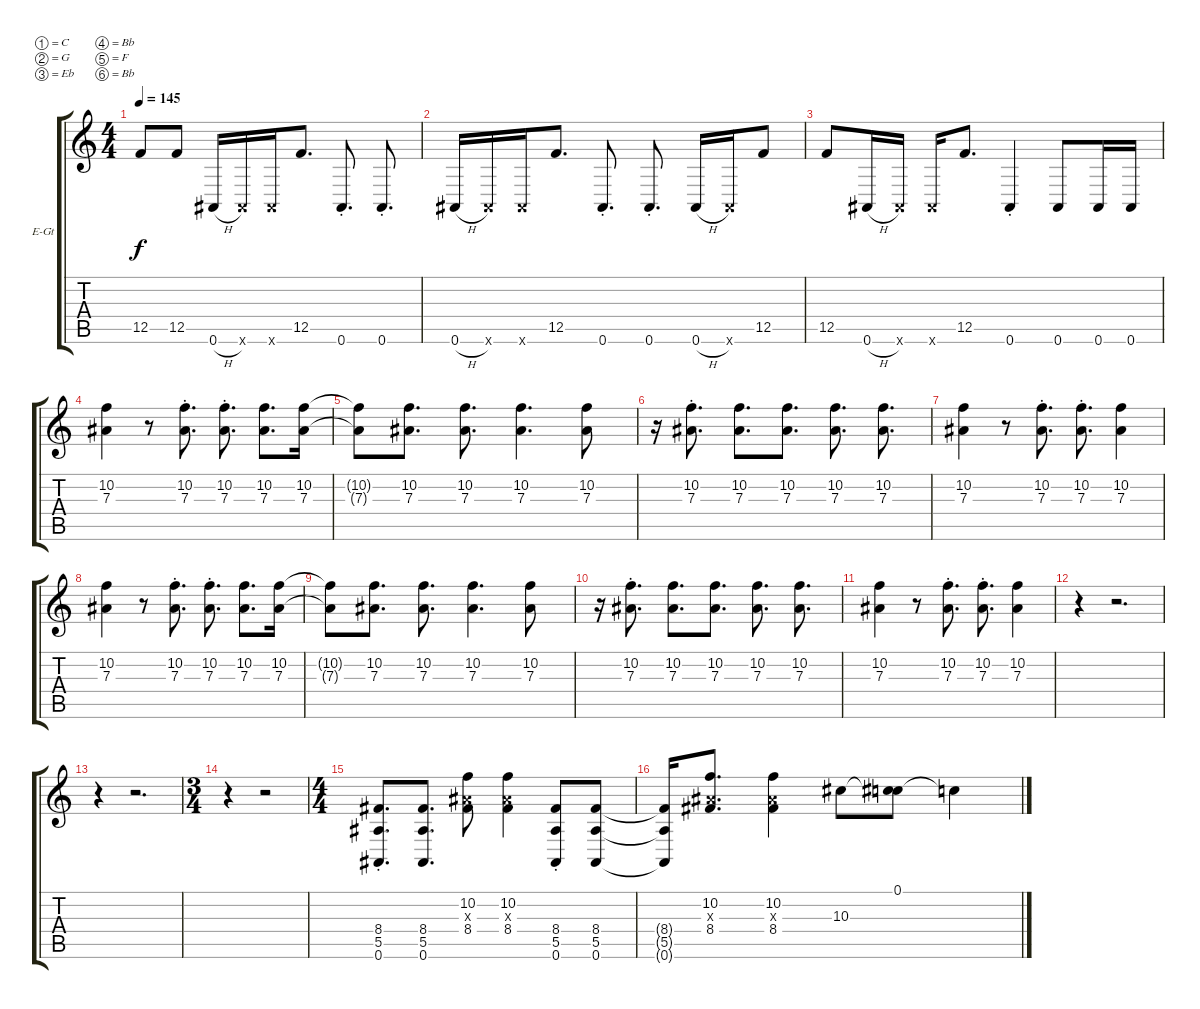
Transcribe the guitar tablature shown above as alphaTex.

\bracketExtendMode groupsimilarinstruments
\firstSystemTrackNameOrientation horizontal
\otherSystemsTrackNameOrientation horizontal
\track ("gtr 1" "E-Gt") {instrument distortionguitar}
\staff {score tabs}
\tuning (C4 G3 Eb3 Bb2 F2 Bb1)
\ts (4 4)
\tempo 145
\clef g2
\ks c
12.5.8{dy f} 12.5.8 0.6{h}.16 0.6{x}.16 0.6{x}.16 12.5.8{d} 0.6{st}.8{d} 0.6{st}.8{d} |
0.6{h}.16 0.6{x}.16 0.6{x}.16 12.5.8{d} 0.6{st}.8{d} 0.6{st}.8{d} 0.6{h}.16 0.6{x}.16 12.5.8 |
12.5.8 0.6{h}.16 0.6{x}.16 0.6{x}.16 12.5.8{d} 0.6{st}.4 0.6.8 0.6.16 0.6.16 |
(10.2 7.3).4 r.8 (10.2{st} 7.3{st}).8{d} (10.2{st} 7.3{st}).8{d} (10.2 7.3).8{d} (10.2 7.3).16 |
(10.2{t} 7.3{t}).8 (10.2 7.3).8{d} (10.2 7.3).8{d} (10.2 7.3).4{d} (10.2 7.3).8 |
r.16 (10.2{st} 7.3{st}).8{d} (10.2 7.3).8{d} (10.2 7.3).8{d} (10.2 7.3).8{d} (10.2 7.3).8{d} |
(10.2 7.3).4 r.8 (10.2{st} 7.3{st}).8{d} (10.2{st} 7.3{st}).8{d} (10.2 7.3).4 |
(10.2 7.3).4 r.8 (10.2{st} 7.3{st}).8{d} (10.2{st} 7.3{st}).8{d} (10.2 7.3).8{d} (10.2 7.3).16 |
(10.2{t} 7.3{t}).8 (10.2 7.3).8{d} (10.2 7.3).8{d} (10.2 7.3).4{d} (10.2 7.3).8 |
r.16 (10.2{st} 7.3{st}).8{d} (10.2 7.3).8{d} (10.2 7.3).8{d} (10.2 7.3).8{d} (10.2 7.3).8{d} |
(10.2 7.3).4 r.8 (10.2{st} 7.3{st}).8{d} (10.2{st} 7.3{st}).8{d} (10.2 7.3).4 |
r.4 r.2{d} |
r.4 r.2{d} |
\ts (3 4)
\beaming (8 2 2 2 2)
r.4 r.2 |
\ts (4 4)
\beaming (8 2 2 2 2)
(8.4{st} 5.5{st} 0.6{st}).8{d} (8.4 5.5 0.6).8{d} (10.2 7.3{x} 8.4).8 (10.2 7.3{x} 8.4).4 (8.4{st} 5.5{st} 0.6{st}).8 (8.4 5.5 0.6).8 |
(8.4{t} 5.5{t} 0.6{t}).16 (10.2 7.3{x} 8.4).8{d} (10.2 7.3{x} 8.4).4 10.3.8 (0.1 10.3{t}).8 0.1{t}.4
